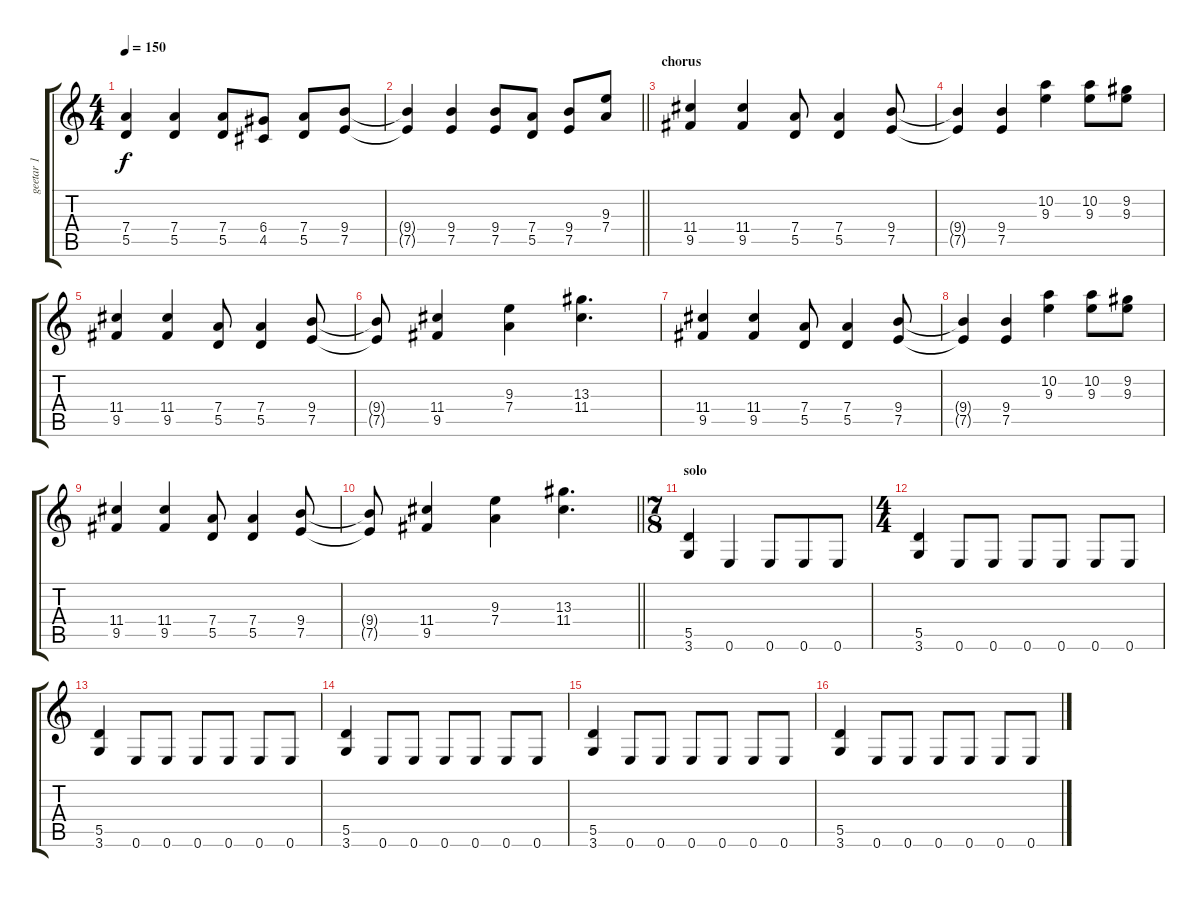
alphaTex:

\track ("geetar 1" "geetar 1") {instrument distortionguitar}
\staff {score tabs}
\tuning (E4 B3 G3 D3 A2 E2) {hide}
\ts (4 4)
\tempo 150
\clef g2
\ks c
(7.4{t} 5.5{t}).4{dy f} (7.4 5.5).4 (7.4 5.5).8 (6.4 4.5).8 (7.4 5.5).8 (9.4 7.5).8 |
\barLineRight lightlight
(9.4{t} 7.5{t}).4 (9.4 7.5).4 (9.4 7.5).8 (7.4 5.5).8 (9.4 7.5).8 (9.3 7.4).8 |
\section ("" "chorus")
(11.4 9.5).4 (11.4 9.5).4 (7.4 5.5).8 (7.4 5.5).4 (9.4 7.5).8 |
(9.4{t} 7.5{t}).4 (9.4 7.5).4 (10.2 9.3).4 (10.2 9.3).8 (9.2 9.3).8 |
(11.4 9.5).4 (11.4 9.5).4 (7.4 5.5).8 (7.4 5.5).4 (9.4 7.5).8 |
(9.4{t} 7.5{t}).8 (11.4 9.5).4 (9.3 7.4).4 (13.3 11.4).4{d} |
(11.4 9.5).4 (11.4 9.5).4 (7.4 5.5).8 (7.4 5.5).4 (9.4 7.5).8 |
(9.4{t} 7.5{t}).4 (9.4 7.5).4 (10.2 9.3).4 (10.2 9.3).8 (9.2 9.3).8 |
(11.4 9.5).4 (11.4 9.5).4 (7.4 5.5).8 (7.4 5.5).4 (9.4 7.5).8 |
\barLineRight lightlight
(9.4{t} 7.5{t}).8 (11.4 9.5).4 (9.3 7.4).4 (13.3 11.4).4{d} |
\ts (7 8)
\section ("" "solo")
(5.5 3.6).4 0.6.4 0.6.8 0.6.8 0.6.8 |
\ts (4 4)
(5.5 3.6).4 0.6.8 0.6.8 0.6.8 0.6.8 0.6.8 0.6.8 |
(5.5 3.6).4 0.6.8 0.6.8 0.6.8 0.6.8 0.6.8 0.6.8 |
(5.5 3.6).4 0.6.8 0.6.8 0.6.8 0.6.8 0.6.8 0.6.8 |
(5.5 3.6).4 0.6.8 0.6.8 0.6.8 0.6.8 0.6.8 0.6.8 |
(5.5 3.6).4 0.6.8 0.6.8 0.6.8 0.6.8 0.6.8 0.6.8
